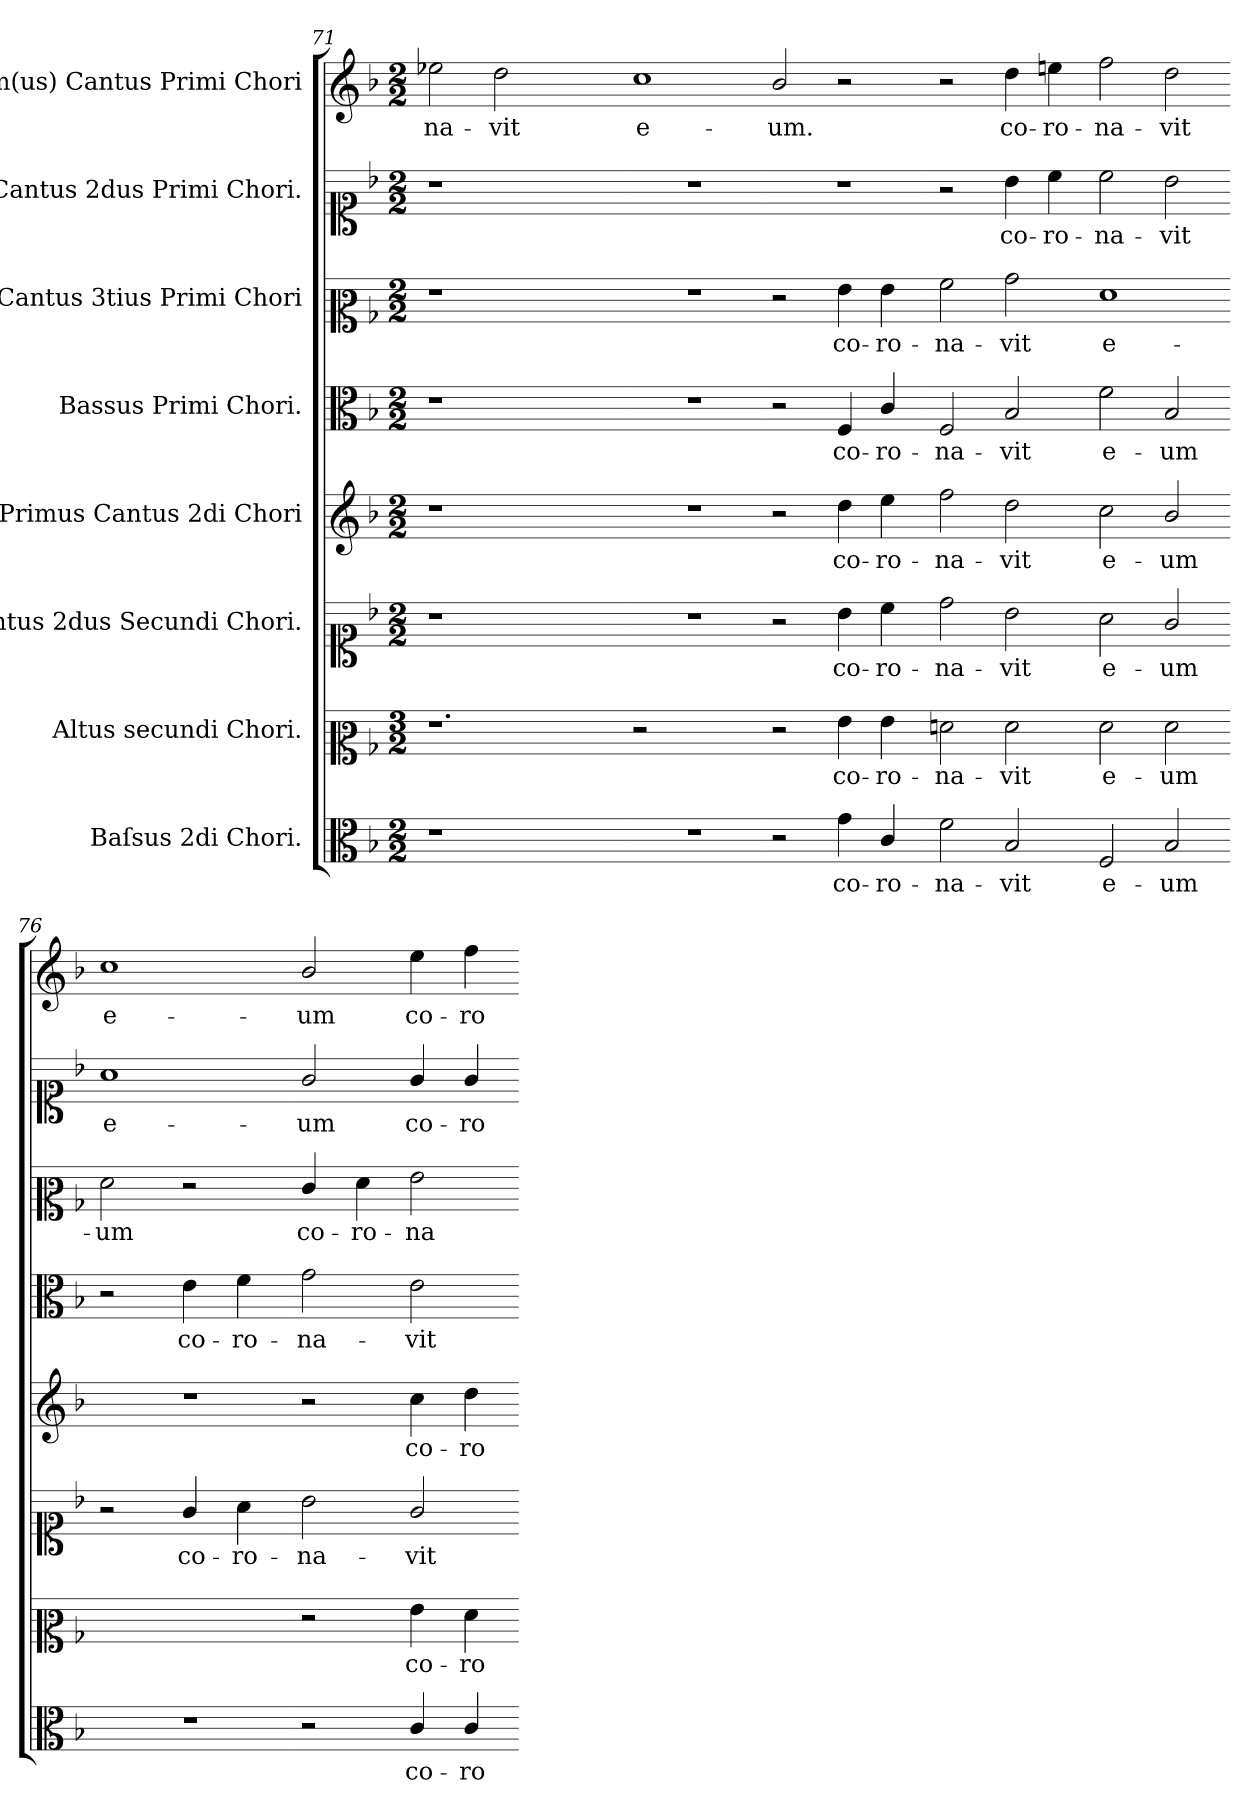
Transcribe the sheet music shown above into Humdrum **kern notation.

**kern	**text	**kern	**text	**kern	**text	**kern	**text	**kern	**text	**kern	**text	**kern	**text	**kern	**text
*part8	*part8	*part7	*part7	*part6	*part6	*part5	*part5	*part4	*part4	*part3	*part3	*part2	*part2	*part1	*part1
*staff8	*staff8	*staff7	*staff7	*staff6	*staff6	*staff5	*staff5	*staff4	*staff4	*staff3	*staff3	*staff2	*staff2	*staff1	*staff1
*I"Baſsus 2di Chori.	*	*I"Altus secundi Chori.	*	*I"Cantus 2dus Secundi Chori.	*	*I"Primus Cantus 2di Chori	*	*I"Bassus Primi Chori.	*	*I"Cantus 3tius Primi Chori	*	*I"Cantus 2dus Primi Chori.	*	*I"Im(us) Cantus Primi Chori	*
*clefC3	*	*clefC2	*	*clefC1	*	*clefG2	*	*clefC3	*	*clefC2	*	*clefC1	*	*clefG2	*
*k[b-]	*	*k[b-]	*	*k[b-]	*	*k[b-]	*	*k[b-]	*	*k[b-]	*	*k[b-]	*	*k[b-]	*
*F:	*	*F:	*	*F:	*	*F:	*	*F:	*	*F:	*	*F:	*	*F:	*
*M2/2	*	*M3/2	*	*M2/2	*	*M2/2	*	*M2/2	*	*M2/2	*	*M2/2	*	*M2/2	*
=71	=71	=71	=71	=71	=71	=71	=71	=71	=71	=71	=71	=71	=71	=71	=71
1r	.	1.r	.	1r	.	1r	.	1r	.	1r	.	1r	.	2ee-X\	-na-
.	.	.	.	.	.	.	.	.	.	.	.	.	.	2dd\	-vit
2ryy	.	.	.	2ryy	.	2ryy	.	2ryy	.	2ryy	.	2ryy	.	2ryy	.
=72-	=72-	=72-	=72-	=72-	=72-	=72-	=72-	=72-	=72-	=72-	=72-	=72-	=72-	=72-	=72-
1r	.	2r	.	1r	.	1r	.	1r	.	1r	.	1r	.	1cc	e-
.	.	2ryy	.	.	.	.	.	.	.	.	.	.	.	.	.
=73-	=73-	=73-	=73-	=73-	=73-	=73-	=73-	=73-	=73-	=73-	=73-	=73-	=73-	=73-	=73-
2r	.	2r	.	2r	.	2r	.	2r	.	2r	.	1r	.	2b-/	-um.
4g\	co-	4g\	co-	4b-\	co-	4dd\	co-	4F/	co-	4g\	co-	.	.	2r	.
4c/	-ro-	4g\	-ro-	4cc\	-ro-	4ee\	-ro-	4c/	-ro-	4g\	-ro-	.	.	.	.
=74-	=74-	=74-	=74-	=74-	=74-	=74-	=74-	=74-	=74-	=74-	=74-	=74-	=74-	=74-	=74-
2f\	-na-	2fn\	-na-	2dd\	-na-	2ff\	-na-	2F/	-na-	2a\	-na-	2r	.	2r	.
2B-/	-vit	2f\	-vit	2b-\	-vit	2dd\	-vit	2B-/	-vit	2b-\	-vit	4b-\	co-	4dd\	co-
.	.	.	.	.	.	.	.	.	.	.	.	4cc\	-ro-	4een\	-ro-
=75-	=75-	=75-	=75-	=75-	=75-	=75-	=75-	=75-	=75-	=75-	=75-	=75-	=75-	=75-	=75-
2F/	e-	2f\	e-	2a\	e-	2cc\	e-	2f\	e-	1f	e-	2cc\	-na-	2ff\	-na-
2B-/	-um	2f\	-um	2g/	-um	2b-/	-um	2B-/	-um	.	.	2b-\	-vit	2dd\	-vit
=76-	=76-	=76-	=76-	=76-	=76-	=76-	=76-	=76-	=76-	=76-	=76-	=76-	=76-	=76-	=76-
1r	.	1r	.	2r	.	1r	.	2r	.	2f\	-um	1a	e-	1cc	e-
.	.	.	.	4g/	co-	.	.	4e\	co-	2r	.	.	.	.	.
.	.	.	.	4a\	-ro-	.	.	4f\	-ro-	.	.	.	.	.	.
=77-	=77-	=77-	=77-	=77-	=77-	=77-	=77-	=77-	=77-	=77-	=77-	=77-	=77-	=77-	=77-
2r	.	2r	.	2b-\	-na-	2r	.	2g\	-na-	4e/	co-	2g/	-um	2b-/	-um
.	.	.	.	.	.	.	.	.	.	4f\	-ro-	.	.	.	.
4c/	co-	4g\	co-	2g/	-vit	4cc\	co-	2e\	-vit	2g\	-na-	4g/	co-	4ee\	co-
4c/	-ro-	4f\	-ro-	.	.	4dd\	-ro-	.	.	.	.	4g/	-ro-	4ff\	-ro-
=-	=-	=-	=-	=-	=-	=-	=-	=-	=-	=-	=-	=-	=-	=-	=-
*-	*-	*-	*-	*-	*-	*-	*-	*-	*-	*-	*-	*-	*-	*-	*-
